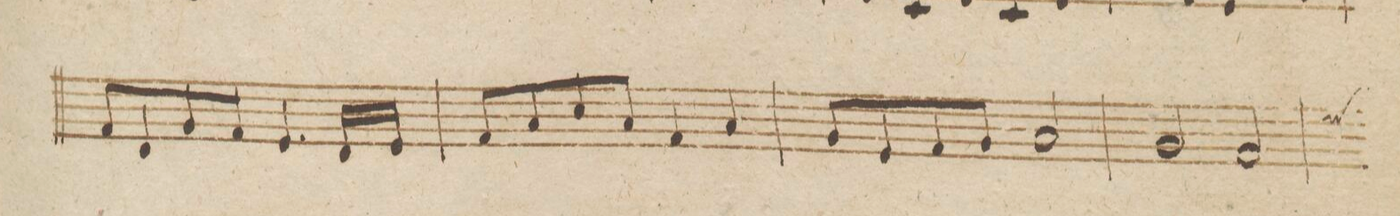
**kern	**dynam
*I"Violino 2do	*
*clefG2	*
*k[b-]	*
*met(c)	*
*M4/4	*
8f/L	.
8d/	.
8g/	.
8f/J	.
4.e/	.
16d/LL	.
16e/JJ	.
=225	=225
8f/L	.
8a/	.
8cc/	.
8a/J	.
4f/	.
4a/	.
=226	=226
8g/L	.
8e/	.
8f/	.
8g/J	.
2a/	.
=227	=227
2g/	.
2f/	.
*custos:ee	*
=228	=228
*-	*-
